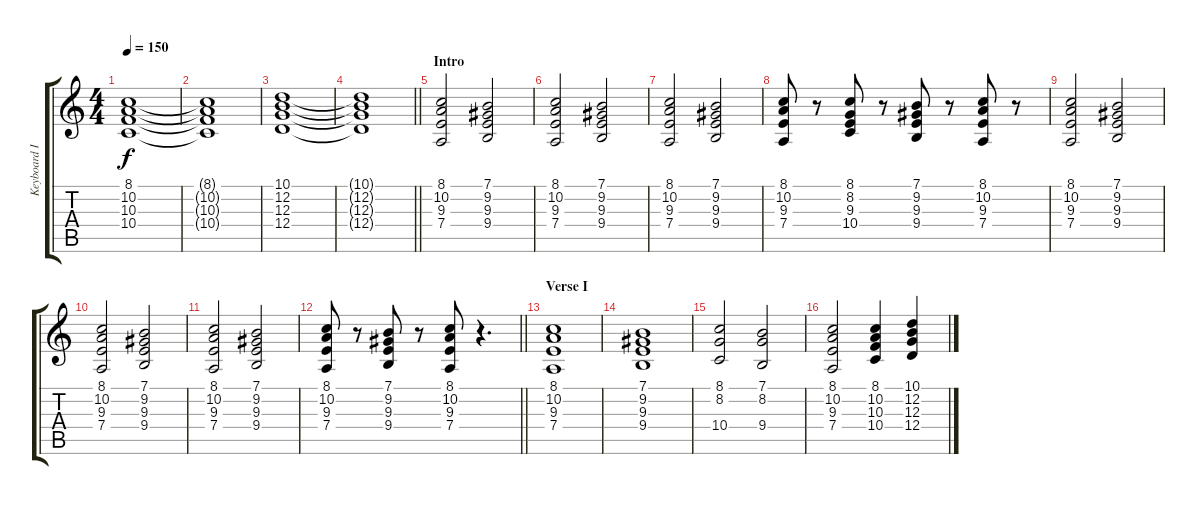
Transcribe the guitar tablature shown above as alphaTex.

\track ("Keyboard I" "Keyboard I") {instrument stringensemble1}
\staff {score tabs}
\tuning (E4 B3 G3 D3 A2 E2) {hide}
\ts (4 4)
\tempo 150
\clef g2
\ks c
(8.1 10.2 10.3 10.4).1{dy f} |
(8.1{t} 10.2{t} 10.3{t} 10.4{t}).1 |
(10.1 12.2 12.3 12.4).1 |
\barLineRight lightlight
(10.1{t} 12.2{t} 12.3{t} 12.4{t}).1 |
\section ("" "Intro")
(8.1 10.2 9.3 7.4).2 (7.1 9.2 9.3 9.4).2 |
(8.1 10.2 9.3 7.4).2 (7.1 9.2 9.3 9.4).2 |
(8.1 10.2 9.3 7.4).2 (7.1 9.2 9.3 9.4).2 |
(8.1 10.2 9.3 7.4).8 r.8 (8.1 8.2 9.3 10.4).8 r.8 (7.1 9.2 9.3 9.4).8 r.8 (8.1 10.2 9.3 7.4).8 r.8 |
(8.1 10.2 9.3 7.4).2 (7.1 9.2 9.3 9.4).2 |
(8.1 10.2 9.3 7.4).2 (7.1 9.2 9.3 9.4).2 |
(8.1 10.2 9.3 7.4).2 (7.1 9.2 9.3 9.4).2 |
\barLineRight lightlight
(8.1 10.2 9.3 7.4).8 r.8 (7.1 9.2 9.3 9.4).8 r.8 (8.1 10.2 9.3 7.4).8 r.4{d} |
\section ("" "Verse I")
(8.1 10.2 9.3 7.4).1 |
(7.1 9.2 9.3 9.4).1 |
(8.1 8.2 10.4).2 (7.1 8.2 9.4).2 |
(8.1 10.2 9.3 7.4).2 (8.1 10.2 10.3 10.4).4 (10.1 12.2 12.3 12.4).4
